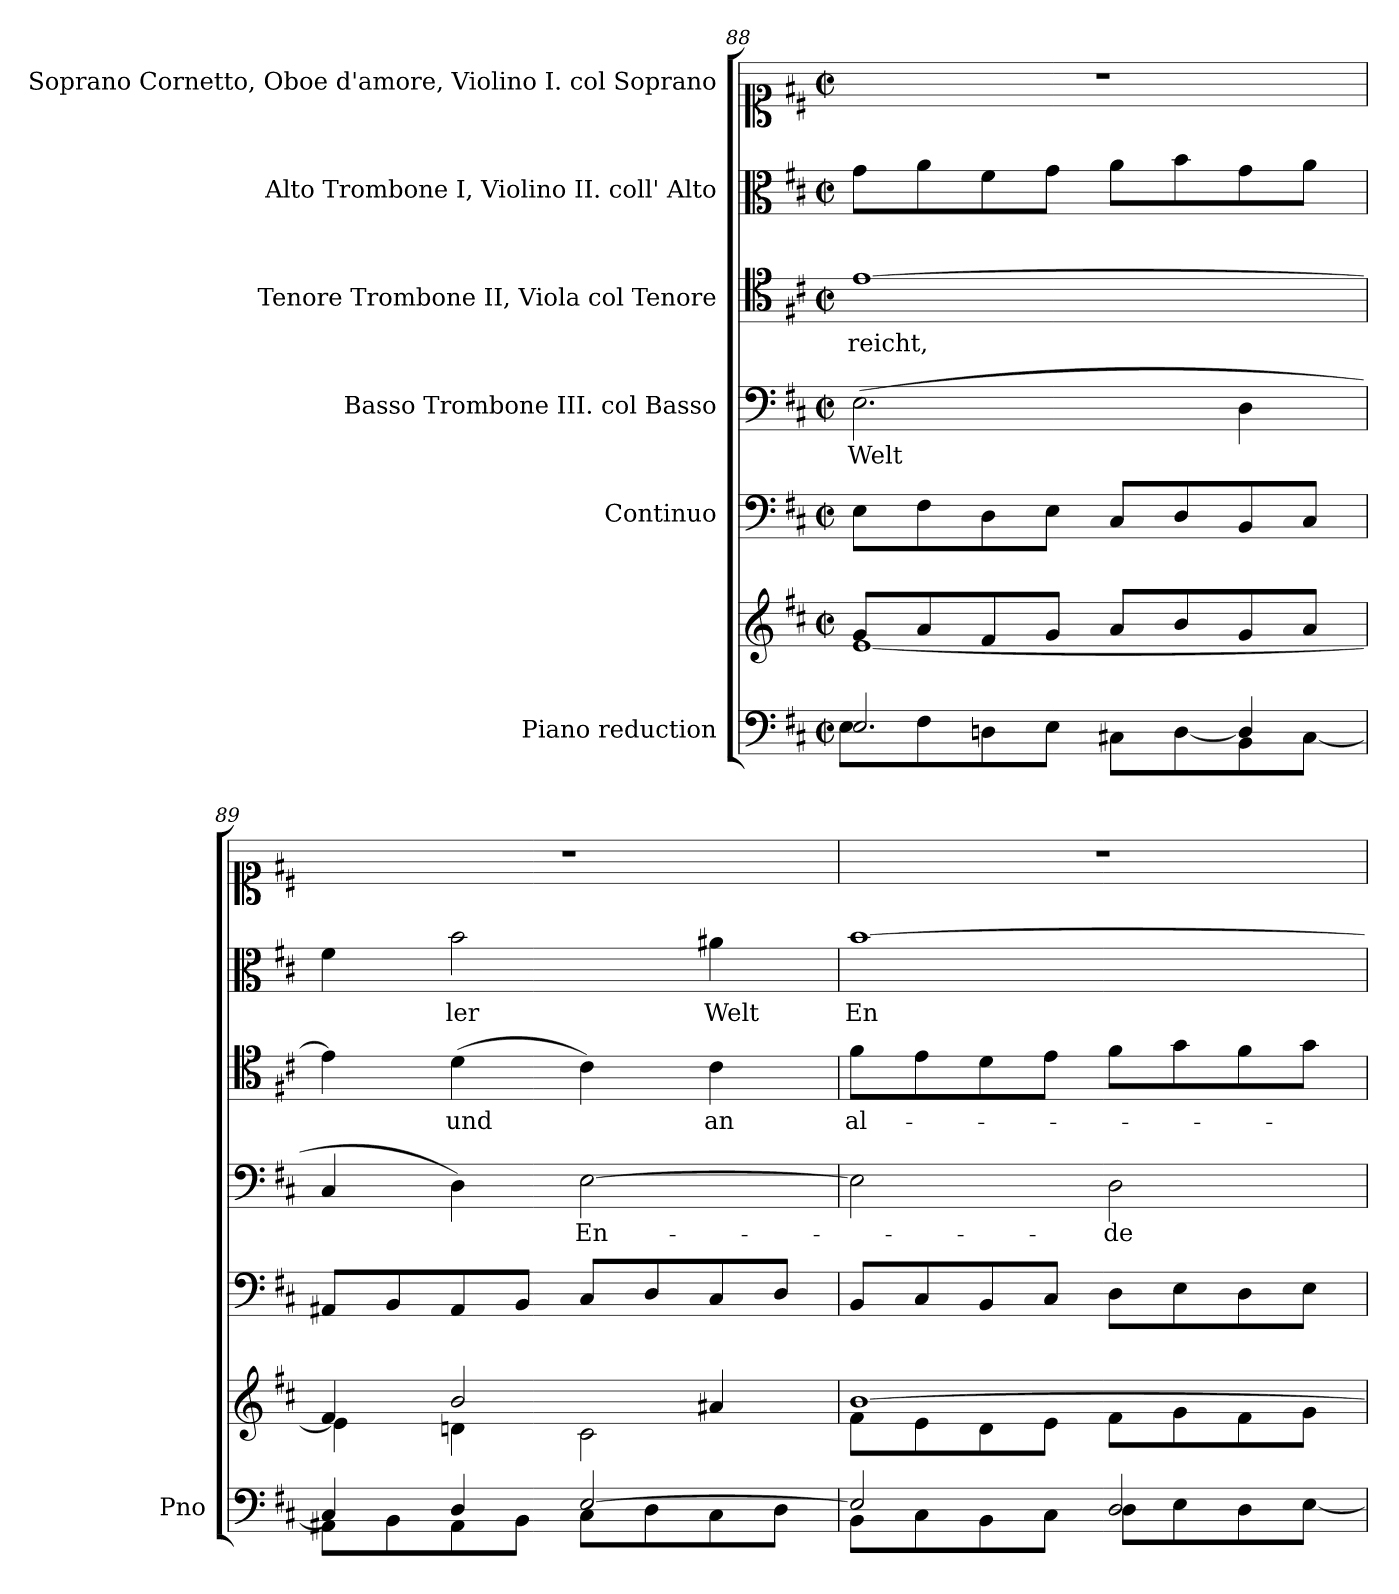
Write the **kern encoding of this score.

**kern	**kern	**kern	**kern	**text	**kern	**text	**kern	**text	**kern
*part6	*part6	*part5	*part4	*part4	*part3	*part3	*part2	*part2	*part1
*staff7	*staff6	*staff5	*staff4	*staff4	*staff3	*staff3	*staff2	*staff2	*staff1
*I"Piano reduction	*	*I"Continuo	*I"Basso  Trombone III. col Basso	*	*I"Tenore Trombone II, Viola col Tenore	*	*I"Alto Trombone I, Violino II.  coll' Alto	*	*I"Soprano Cornetto, Oboe d'amore, Violino I. col Soprano
*I'Pno	*	*	*	*	*	*	*	*	*
*clefF4	*clefG2	*clefF4	*clefF4	*	*clefC4	*	*clefC3	*	*clefC1
*k[f#c#]	*k[f#c#]	*k[f#c#]	*k[f#c#]	*	*k[f#c#]	*	*k[f#c#]	*	*k[f#c#]
*M2/2	*M2/2	*M2/2	*M2/2	*	*M2/2	*	*M2/2	*	*M2/2
*met(c|)	*met(c|)	*met(c|)	*met(c|)	*	*met(c|)	*	*met(c|)	*	*met(c|)
=88	=88	=88	=88	=88	=88	=88	=88	=88	=88
*^	*^	*	*	*	*	*	*	*	*
!	!	!	!	!	!	!LO:LY:b	!	!LO:LY:b	!	!	!
2.E/	8E\L	8g/L	[1e	8E\L	(2.E\	Welt	[1e	reicht,	8g\L	.	1r
.	8F#\	8a/	.	8F#\	.	.	.	.	8a\	.	.
.	8Dn\	8f#/	.	8D\	.	.	.	.	8f#\	.	.
.	8E\J	8g/J	.	8E\J	.	.	.	.	8g\J	.	.
.	8C#X\L	8a/L	.	8C#/L	.	.	.	.	8a\L	.	.
.	[>8D\	8b/	.	8D/	.	.	.	.	8b\	.	.
4D/]	8BB\	8g/	.	8BB/	4D\	.	.	.	8g\	.	.
.	[>8C#\J	8a/J	.	8C#/J	.	.	.	.	8a\J	.	.
=89	=89	=89	=89	=89	=89	=89	=89	=89	=89	=89	=89
4C#/]	8AA#X\L	4f#/	4e\]	8AA#X/L	4C#/	.	4e\]	.	4f#\	.	1r
.	8BB\	.	.	8BB/	.	.	.	.	.	.	.
!	!	!	!	!	!	!	!	!LO:LY:b	!	!LO:LY:b	!
4D/	8AA#\	2b/	4dn\	8AA#/	4D\)	.	(4d\	und	2b\	-ler	.
.	8BB\J	.	.	8BB/J	.	.	.	.	.	.	.
!	!	!	!	!	!	!LO:LY:b	!	!	!	!	!
[2E/	8C#\L	.	2c#\	8C#/L	[2E\	En-	4c#\)	.	.	.	.
.	8D\	.	.	8D/	.	.	.	.	.	.	.
!	!	!	!	!	!	!	!	!LO:LY:b	!	!LO:LY:b	!
.	8C#\	4a#X/	.	8C#/	.	.	4c#\	an	4a#X\	Welt	.
.	8D\J	.	.	8D/J	.	.	.	.	.	.	.
=90	=90	=90	=90	=90	=90	=90	=90	=90	=90	=90	=90
!	!	!	!	!	!	!	!	!LO:LY:b	!	!LO:LY:b	!
2E/]	8BB\L	[1b	8f#\L	8BB/L	2E\]	.	8f#\L	al-	[1b	En-	1r
.	8C#\	.	8e\	8C#/	.	.	8e\	.	.	.	.
.	8BB\	.	8d\	8BB/	.	.	8d\	.	.	.	.
.	8C#\J	.	8e\J	8C#/J	.	.	8e\J	.	.	.	.
!	!	!	!	!	!	!LO:LY:b	!	!	!	!	!
2D/	8D\L	.	8f#\L	8D\L	2D\	-de	8f#\L	.	.	.	.
.	8E\	.	8g\	8E\	.	.	8g\	.	.	.	.
.	8D\	.	8f#\	8D\	.	.	8f#\	.	.	.	.
.	[>8E\J	.	8g\J	8E\J	.	.	8g\J	.	.	.	.
*v	*v	*	*	*	*	*	*	*	*	*	*
*	*v	*v	*	*	*	*	*	*	*	*
=	=	=	=	=	=	=	=	=	=
*-	*-	*-	*-	*-	*-	*-	*-	*-	*-
